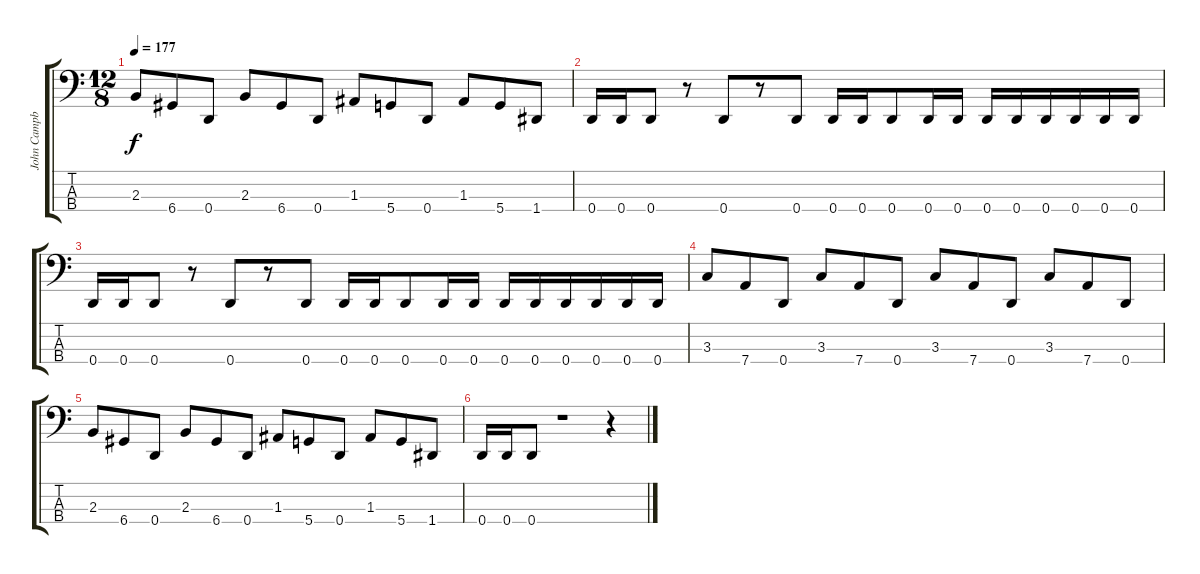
\track ("John Campbell" "John Campb") {instrument electricbasspick}
\staff {score tabs}
\tuning (G2 D2 A1 D1) {hide}
\ts (12 8)
\tempo 177
\clef f4
\ks c
2.3.8{dy f} 6.4.8 0.4.8 2.3.8 6.4.8 0.4.8 1.3.8 5.4.8 0.4.8 1.3.8 5.4.8 1.4.8 |
0.4.16 0.4.16 0.4.8 r.8 0.4.8 r.8 0.4.8 0.4.16 0.4.16 0.4.8 0.4.16 0.4.16 0.4.16 0.4.16 0.4.16 0.4.16 0.4.16 0.4.16 |
0.4.16 0.4.16 0.4.8 r.8 0.4.8 r.8 0.4.8 0.4.16 0.4.16 0.4.8 0.4.16 0.4.16 0.4.16 0.4.16 0.4.16 0.4.16 0.4.16 0.4.16 |
3.3.8 7.4.8 0.4.8 3.3.8 7.4.8 0.4.8 3.3.8 7.4.8 0.4.8 3.3.8 7.4.8 0.4.8 |
2.3.8 6.4.8 0.4.8 2.3.8 6.4.8 0.4.8 1.3.8 5.4.8 0.4.8 1.3.8 5.4.8 1.4.8 |
0.4.16 0.4.16 0.4.8 r.1 r.4
